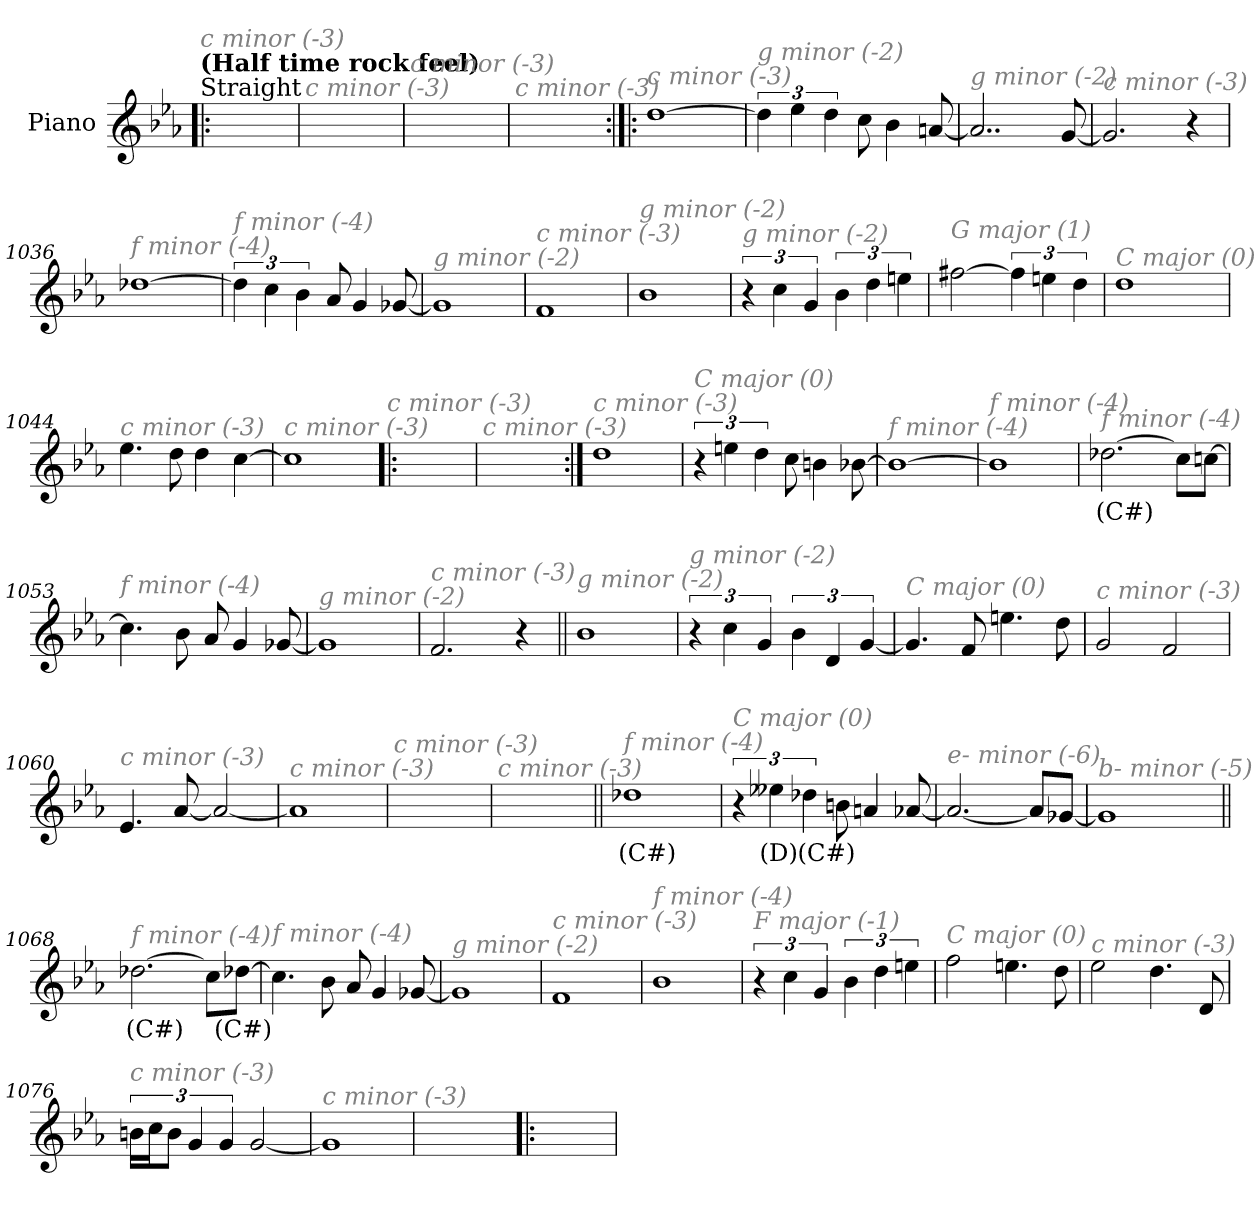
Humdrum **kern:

**kern	**text
*part1	*part1
*staff1	*staff1
*I"Piano	*
*I'Pno.	*
*clefG2	*
*k[b-e-a-]	*
=1!|:	=1!|:
!LO:TX:a:t=Straight	!
!LO:TX:a:B:t=(Half time rock feel)	!
!LO:TX:i:color=#808080:t=c minor (-3)	!
1ryy	.
=1029	=1029
!LO:TX:i:color=#808080:t=c minor (-3)	!
1ryy	.
=1030	=1030
!LO:TX:i:color=#808080:t=c minor (-3)	!
1ryy	.
=1031	=1031
!LO:TX:i:color=#808080:t=c minor (-3)	!
1ryy	.
!!LO:LB:g=z
=1032:|!|:	=1032:|!|:
!LO:TX:i:color=#808080:t=c minor (-3)	!
[1dd	.
=1033	=1033
!LO:TX:i:color=#808080:t=g minor (-2)	!
6dd\]	.
6ee-\	.
6dd\	.
8cc\	.
4b-\	.
[8an/	.
=1034	=1034
!LO:TX:i:color=#808080:t=g minor (-2)	!
2..a/]	.
[8g/	.
=1035	=1035
!LO:TX:i:color=#808080:t=c minor (-3)	!
2.g/]	.
4r	.
!!LO:LB:g=z
=1036	=1036
!LO:TX:i:color=#808080:t=f minor (-4)	!
[1dd-X	.
=1037	=1037
!LO:TX:i:color=#808080:t=f minor (-4)	!
6dd-\]	.
6cc\	.
6b-\	.
8a-/	.
4g/	.
[8g-X/	.
=1038	=1038
!LO:TX:i:color=#808080:t=g minor (-2)	!
1g-]	.
=1039	=1039
!LO:TX:i:color=#808080:t=c minor (-3)	!
1f	.
!!LO:LB:g=z
=1040	=1040
!LO:TX:i:color=#808080:t=g minor (-2)	!
1b-	.
=1041	=1041
!LO:TX:i:color=#808080:t=g minor (-2)	!
6r	.
6cc\	.
6g/	.
6b-\	.
6dd\	.
6een\	.
=1042	=1042
!LO:TX:i:color=#808080:t=G major (1)	!
[2ff#X\	.
6ff#\]	.
6een\	.
6dd\	.
=1043	=1043
!LO:TX:i:color=#808080:t=C major (0)	!
1dd	.
!!LO:LB:g=z
=1044	=1044
!LO:TX:i:color=#808080:t=c minor (-3)	!
4.ee-\	.
8dd\	.
4dd\	.
[4cc\	.
=1045	=1045
!LO:TX:i:color=#808080:t=c minor (-3)	!
1cc]	.
=1046!|:	=1046!|:
!LO:TX:i:color=#808080:t=c minor (-3)	!
1ryy	.
=1047	=1047
!LO:TX:i:color=#808080:t=c minor (-3)	!
1ryy	.
!!LO:LB:g=z
=1048:|!	=1048:|!
!LO:TX:i:color=#808080:t=c minor (-3)	!
1dd	.
=1049	=1049
!LO:TX:i:color=#808080:t=C major (0)	!
6r	.
6een\	.
6dd\	.
8cc\	.
4bn\	.
[8b-X\	.
=1050	=1050
!LO:TX:i:color=#808080:t=f minor (-4)	!
1b-_	.
=1051	=1051
!LO:TX:i:color=#808080:t=f minor (-4)	!
1b-]	.
!!LO:LB:g=z
=1052	=1052
!LO:TX:i:color=#808080:t=f minor (-4)	!
[2.dd-Xi\	(C#)
8cc#\L]	.
[8ccn\J	.
=1053	=1053
!LO:TX:i:color=#808080:t=f minor (-4)	!
4.cc\]	.
8b-\	.
8a-/	.
4g/	.
[8g-X/	.
=1054	=1054
!LO:TX:i:color=#808080:t=g minor (-2)	!
1g-]	.
=1055	=1055
!LO:TX:i:color=#808080:t=c minor (-3)	!
2.f/	.
4r	.
!!LO:LB:g=z
=1056||	=1056||
!LO:TX:i:color=#808080:t=g minor (-2)	!
1b-	.
=1057	=1057
!LO:TX:i:color=#808080:t=g minor (-2)	!
6r	.
6cc\	.
6g/	.
6b-\	.
6d/	.
[6g/	.
=1058	=1058
!LO:TX:i:color=#808080:t=C major (0)	!
4.g/]	.
8f/	.
4.een\	.
8dd\	.
=1059	=1059
!LO:TX:i:color=#808080:t=c minor (-3)	!
2g/	.
2f/	.
!!LO:LB:g=z
=1060	=1060
!LO:TX:i:color=#808080:t=c minor (-3)	!
4.e-/	.
[8a-/	.
2a-/_	.
=1061	=1061
!LO:TX:i:color=#808080:t=c minor (-3)	!
1a-]	.
=1062	=1062
!LO:TX:i:color=#808080:t=c minor (-3)	!
1ryy	.
=1063	=1063
!LO:TX:i:color=#808080:t=c minor (-3)	!
1ryy	.
!!LO:LB:g=z
=1064||	=1064||
!LO:TX:i:color=#808080:t=f minor (-4)	!
1dd-Xi	(C#)
=1065	=1065
!LO:TX:i:color=#808080:t=C major (0)	!
6r	.
6ee--Xj\	(D)
6dd-Xi\	(C#)
8bn\	.
4an/	.
[8a-X/	.
=1066	=1066
!LO:TX:i:color=#808080:t=e- minor (-6)	!
2.a-/_	.
8a-/L]	.
[8g-X/J	.
=1067	=1067
!LO:TX:i:color=#808080:t=b- minor (-5)	!
1g-]	.
!!LO:PB:g=z
=1068||	=1068||
!LO:TX:i:color=#808080:t=f minor (-4)	!
[2.dd-Xi\	(C#)
8cc#\L]	.
[8dd-Xi\J	(C#)
=1069	=1069
!LO:TX:i:color=#808080:t=f minor (-4)	!
4.cc#\]	.
8b-\	.
8a-/	.
4g/	.
[8g-X/	.
=1070	=1070
!LO:TX:i:color=#808080:t=g minor (-2)	!
1g-]	.
=1071	=1071
!LO:TX:i:color=#808080:t=c minor (-3)	!
1f	.
!!LO:LB:g=z
=1072	=1072
!LO:TX:i:color=#808080:t=f minor (-4)	!
1b-	.
=1073	=1073
!LO:TX:i:color=#808080:t=F major (-1)	!
6r	.
6cc\	.
6g/	.
6b-\	.
6dd\	.
6een\	.
=1074	=1074
!LO:TX:i:color=#808080:t=C major (0)	!
2ff\	.
4.een\	.
8dd\	.
=1075	=1075
!LO:TX:i:color=#808080:t=c minor (-3)	!
2ee-\	.
4.dd\	.
8d/	.
=1076	=1076
!LO:TX:i:color=#808080:t=c minor (-3)	!
24bn\LL	.
24cc\J	.
12b\J	.
6g/	.
6g/	.
[2g/	.
=1077	=1077
!LO:TX:i:color=#808080:t=c minor (-3)	!
1g]	.
=1078	=1078
1ryy	.
!!LO:LB:g=z
=1079	=1079
1ryy	.
=1080:|!|:	=1080:|!|:
1ryy	.
=1081	=1081
1ryy	.
=:|!	=:|!
*-	*-
